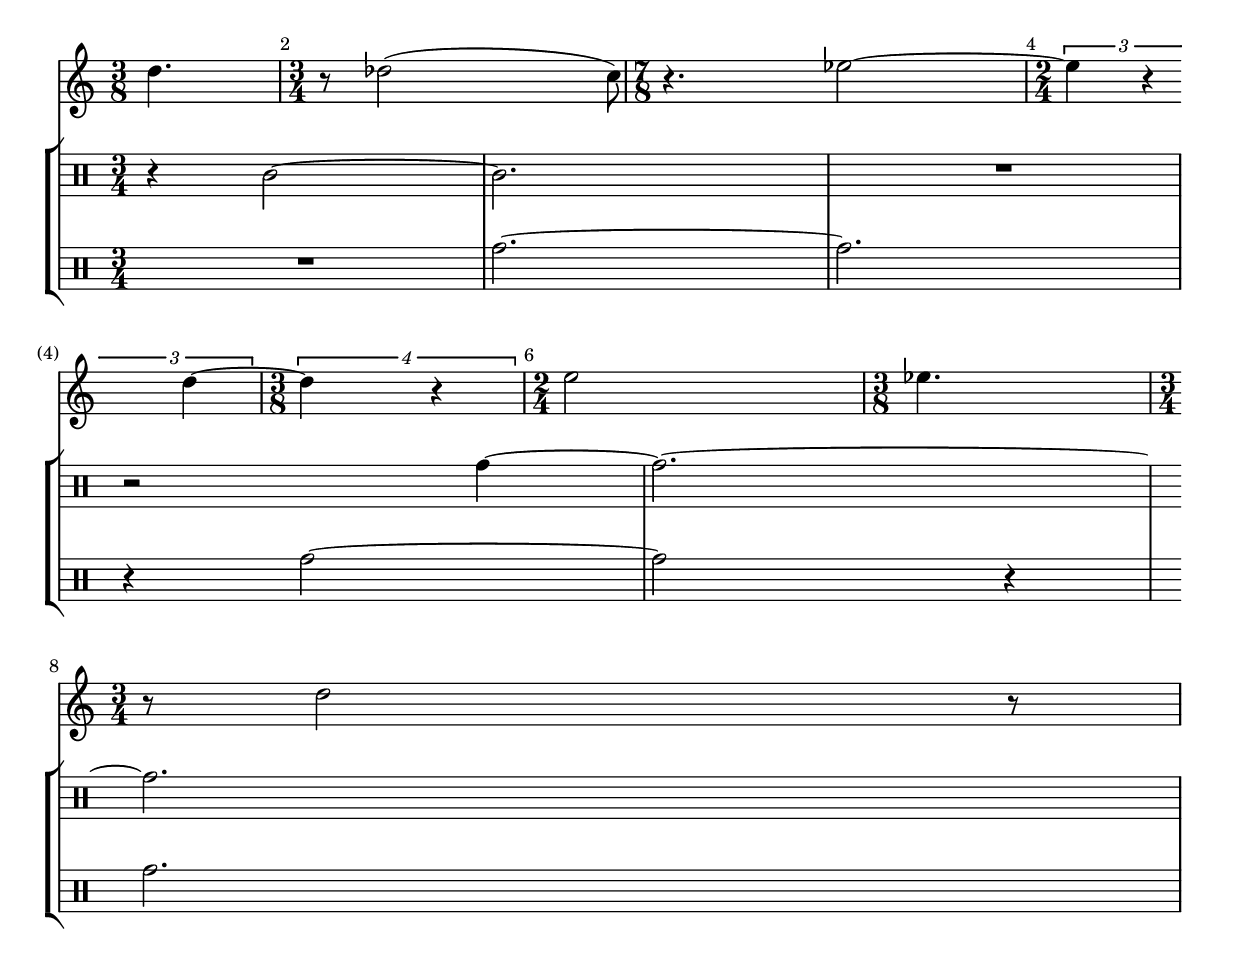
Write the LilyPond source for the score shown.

%% Do not edit this file; it is automatically
%% generated from LSR http://lsr.dsi.unimi.it
%% This file is in the public domain.
\version "2.13.39"

\header {
  lsrtags = "rhythms, percussion"

  texidoc = "
In the following snippet, two parts have a completely different time
signature, yet remain synchronized. The bar lines can no longer be
printed at the @code{Score} level; to allow independent bar lines in
each part, the @code{Default_barline_engraver} and
@code{Timing_translator} are moved from the @code{Score} context to the
@code{Staff} context.

If bar numbers are required, the @code{Bar_number_engraver} should also
be moved, since it relies on properties set by the
@code{Timing_translator}; a @code{\\with} block can be used to add bar
numbers to the relevant staff.



"
  doctitle = "Printing music with different time signatures"
} % begin verbatim

\paper {
  indent = #0
  ragged-right = ##t
}

global = { \time 3/4 { s2.*3 } \bar "" \break { s2.*3 } }

\layout {
  \context {
    \Score
    \remove "Timing_translator"
    \remove "Default_bar_line_engraver"
    \remove "Bar_number_engraver"
    \override SpacingSpanner #'uniform-stretching = ##t
    \override SpacingSpanner #'strict-note-spacing = ##t
    proportionalNotationDuration = #(ly:make-moment 1 64)
  }
  \context {
    \Staff
    \consists "Timing_translator"
    \consists "Default_bar_line_engraver"
  }
  \context {
    \Voice
    \remove "Forbid_line_break_engraver"
    tupletFullLength = ##t
  }
}

Bassklarinette = \new Staff \with {
  \consists "Bar_number_engraver"
  barNumberVisibility = #(every-nth-bar-number-visible 2)
  \override BarNumber #'break-visibility = #end-of-line-invisible
} <<
  \global {
    \bar "|"
    \clef treble
    \time 3/8
    d''4.

    \bar "|"
    \time 3/4
    r8 des''2( c''8)

    \bar "|"
    \time 7/8
    r4. ees''2 ~

    \bar "|"
    \time 2/4
    \tupletUp
    \times 2/3 { ees''4 r4 d''4 ~ }

    \bar "|"
    \time 3/8
    \tupletUp
    \times 3/4 { d''4 r4 }

    \bar "|"
    \time 2/4
    e''2

    \bar "|"
    \time 3/8
    es''4.

    \bar "|"
    \time 3/4
    r8 d''2 r8
    \bar "|"
  }
>>

Perkussion = \new StaffGroup <<
  \new Staff <<
    \global {
      \bar "|"
      \clef percussion
      \time 3/4
      r4 c'2 ~

      \bar "|"
      c'2.

      \bar "|"
      R2.

      \bar "|"
      r2 g'4 ~

      \bar "|"
      g'2. ~

      \bar "|"
      g'2.
    }
  >>
  \new Staff <<
    \global {
      \bar "|"
      \clef percussion
      \time 3/4
      R2.

      \bar "|"
      g'2. ~

      \bar "|"
      g'2.

      \bar "|"
      r4 g'2 ~

      \bar "|"
      g'2 r4

      \bar "|"
      g'2.
    }
  >>
>>

\score {
  <<
    \Bassklarinette
    \Perkussion
  >>
}

